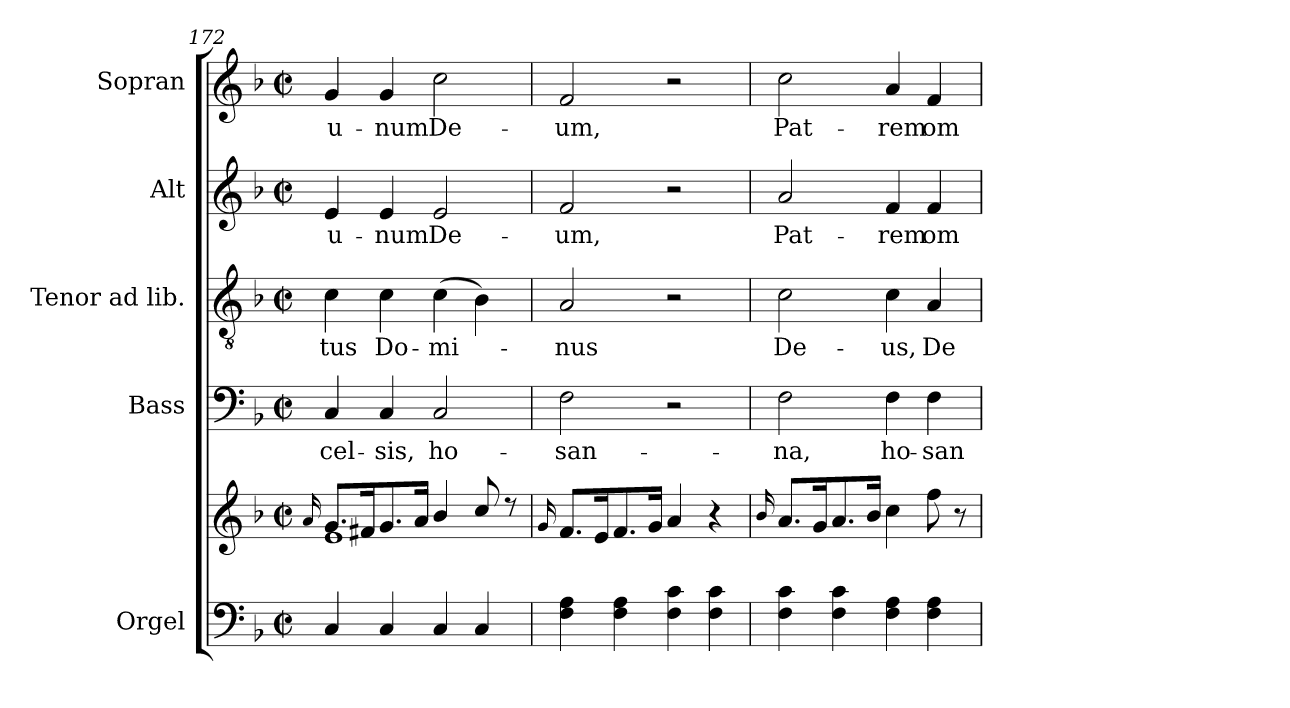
**kern	**kern	**kern	**text	**kern	**text	**kern	**text	**kern	**text
*part5	*part5	*part4	*part4	*part3	*part3	*part2	*part2	*part1	*part1
*staff6	*staff5	*staff4	*staff4	*staff3	*staff3	*staff2	*staff2	*staff1	*staff1
*I"Orgel	*	*I"Bass	*	*I"Tenor ad lib.	*	*I"Alt	*	*I"Sopran	*
*I'Org.	*	*I'B	*	*I'T	*	*I'A	*	*I'S	*
*clefF4	*clefG2	*clefF4	*	*clefGv2	*	*clefG2	*	*clefG2	*
*k[b-]	*k[b-]	*k[b-]	*	*k[b-]	*	*k[b-]	*	*k[b-]	*
*F:	*F:	*F:	*	*F:	*	*F:	*	*F:	*
*M2/2	*M2/2	*M2/2	*	*M2/2	*	*M2/2	*	*M2/2	*
*met(c|)	*met(c|)	*met(c|)	*	*met(c|)	*	*met(c|)	*	*met(c|)	*
=172	=172	=172	=172	=172	=172	=172	=172	=172	=172
.	16qqa/	.	.	.	.	.	.	.	.
*	*^	*	*	*	*	*	*	*	*
!	!	!	!	!LO:LY:b	!	!LO:LY:b	!	!LO:LY:b	!	!LO:LY:b
4C/	8.g/L	1e	4C/	-cel-	4c\	-tus	4e/	u-	4g/	u-
.	16f#X/k	.	.	.	.	.	.	.	.	.
!	!	!	!	!LO:LY:b	!	!LO:LY:b	!	!LO:LY:b	!	!LO:LY:b
4C/	8.g/	.	4C/	-sis,	4c\	Do-	4e/	-num	4g/	-num
.	16a/Jk	.	.	.	.	.	.	.	.	.
!	!	!	!	!LO:LY:b	!	!LO:LY:b	!	!LO:LY:b	!	!LO:LY:b
4C/	4b-/	.	2C/	ho-	(>4c\	-mi-	2e/	De-	2cc\	De-
4C/	8cc/	.	.	.	4B-\)	.	.	.	.	.
.	8r	.	.	.	.	.	.	.	.	.
*	*v	*v	*	*	*	*	*	*	*	*
=173	=173	=173	=173	=173	=173	=173	=173	=173	=173
.	16qqg/	.	.	.	.	.	.	.	.
!	!	!	!LO:LY:b	!	!LO:LY:b	!	!LO:LY:b	!	!LO:LY:b
4F\ 4A\	8.f/L	2F\	-san-	2A/	-nus	2f/	-um,	2f/	-um,
.	16e/k	.	.	.	.	.	.	.	.
4F\ 4A\	8.f/	.	.	.	.	.	.	.	.
.	16g/Jk	.	.	.	.	.	.	.	.
4F\ 4c\	4a/	2r	.	2r	.	2r	.	2r	.
4F\ 4c\	4r	.	.	.	.	.	.	.	.
=174	=174	=174	=174	=174	=174	=174	=174	=174	=174
.	16qqb-/	.	.	.	.	.	.	.	.
!	!	!	!LO:LY:b	!	!LO:LY:b	!	!LO:LY:b	!	!LO:LY:b
4F\ 4c\	8.a/L	2F\	-na,	2c\	De-	2a/	Pat-	2cc\	Pat-
.	16g/k	.	.	.	.	.	.	.	.
4F\ 4c\	8.a/	.	.	.	.	.	.	.	.
.	16b-/Jk	.	.	.	.	.	.	.	.
!	!	!	!LO:LY:b	!	!LO:LY:b	!	!LO:LY:b	!	!LO:LY:b
4F\ 4A\	4cc\	4F\	ho-	4c\	-us,	4f/	-rem	4a/	-rem
!	!	!	!LO:LY:b	!	!LO:LY:b	!	!LO:LY:b	!	!LO:LY:b
4F\ 4A\	8ff\	4F\	-san-	4A/	De-	4f/	om-	4f/	om-
.	8r	.	.	.	.	.	.	.	.
=	=	=	=	=	=	=	=	=	=
*-	*-	*-	*-	*-	*-	*-	*-	*-	*-
